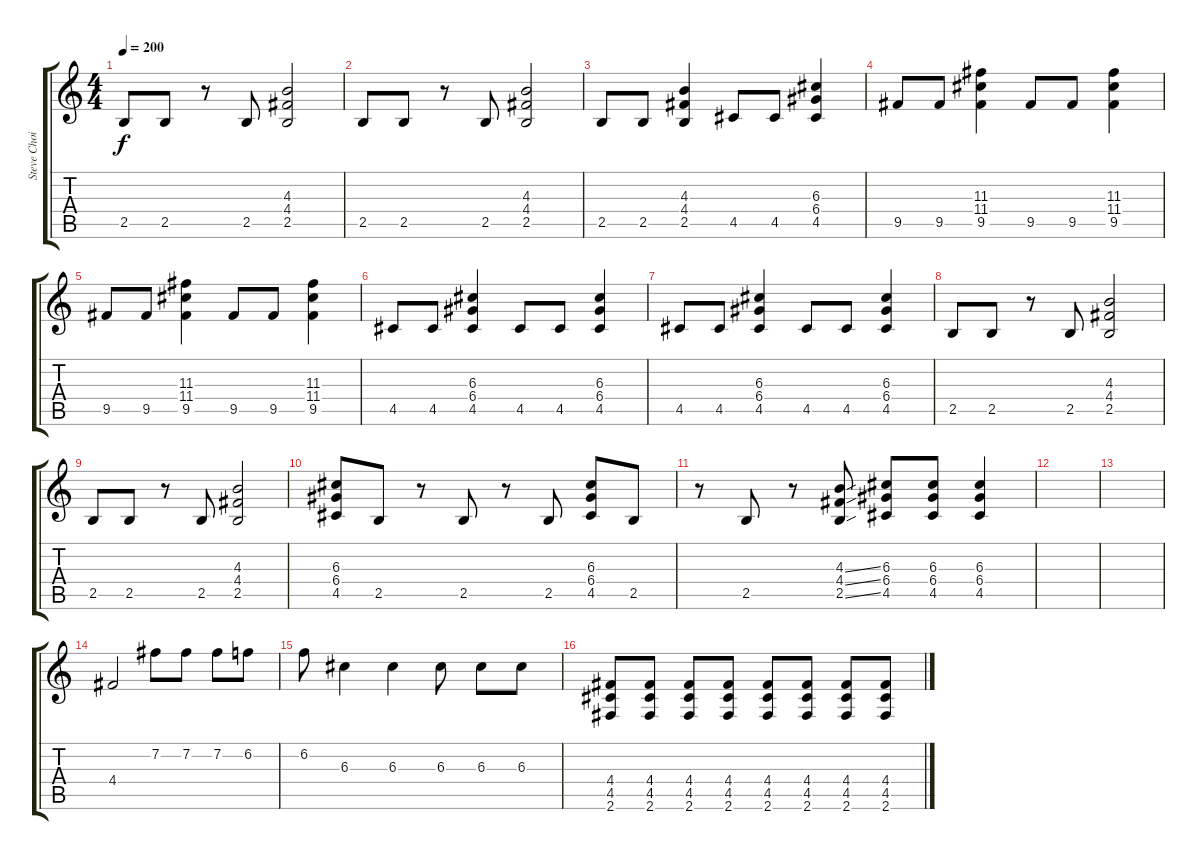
\track ("Steve Choi" "Steve Choi") {instrument acousticguitarsteel}
\staff {score tabs}
\tuning (E4 B3 G3 D3 A2 E2) {hide}
\ts (4 4)
\tempo 200
\clef g2
\ks c
2.5.8{dy f} 2.5.8 r.8 2.5.8 (4.3 4.4 2.5).2 |
2.5.8 2.5.8 r.8 2.5.8 (4.3 4.4 2.5).2 |
2.5.8 2.5.8 (4.3 4.4 2.5).4 4.5.8 4.5.8 (6.3 6.4 4.5).4 |
9.5.8 9.5.8 (11.3 11.4 9.5).4 9.5.8 9.5.8 (11.3 11.4 9.5).4 |
9.5.8 9.5.8 (11.3 11.4 9.5).4 9.5.8 9.5.8 (11.3 11.4 9.5).4 |
4.5.8 4.5.8 (6.3 6.4 4.5).4 4.5.8 4.5.8 (6.3 6.4 4.5).4 |
4.5.8 4.5.8 (6.3 6.4 4.5).4 4.5.8 4.5.8 (6.3 6.4 4.5).4 |
2.5.8 2.5.8 r.8 2.5.8 (4.3 4.4 2.5).2 |
2.5.8 2.5.8 r.8 2.5.8 (4.3 4.4 2.5).2 |
(6.3 6.4 4.5).8 2.5.8 r.8 2.5.8 r.8 2.5.8 (6.3 6.4 4.5).8 2.5.8 |
r.8 2.5.8 r.8 (4.3{ss} 4.4{ss} 2.5{ss}).8 (6.3 6.4 4.5).8 (6.3 6.4 4.5).8 (6.3 6.4 4.5).4 |
|
|
4.4.2 7.2.8 7.2.8 7.2.8 6.2.8 |
6.2.8 6.3.4 6.3.4 6.3.8 6.3.8 6.3.8 |
(4.4 4.5 2.6).8 (4.4 4.5 2.6).8 (4.4 4.5 2.6).8 (4.4 4.5 2.6).8 (4.4 4.5 2.6).8 (4.4 4.5 2.6).8 (4.4 4.5 2.6).8 (4.4 4.5 2.6).8
